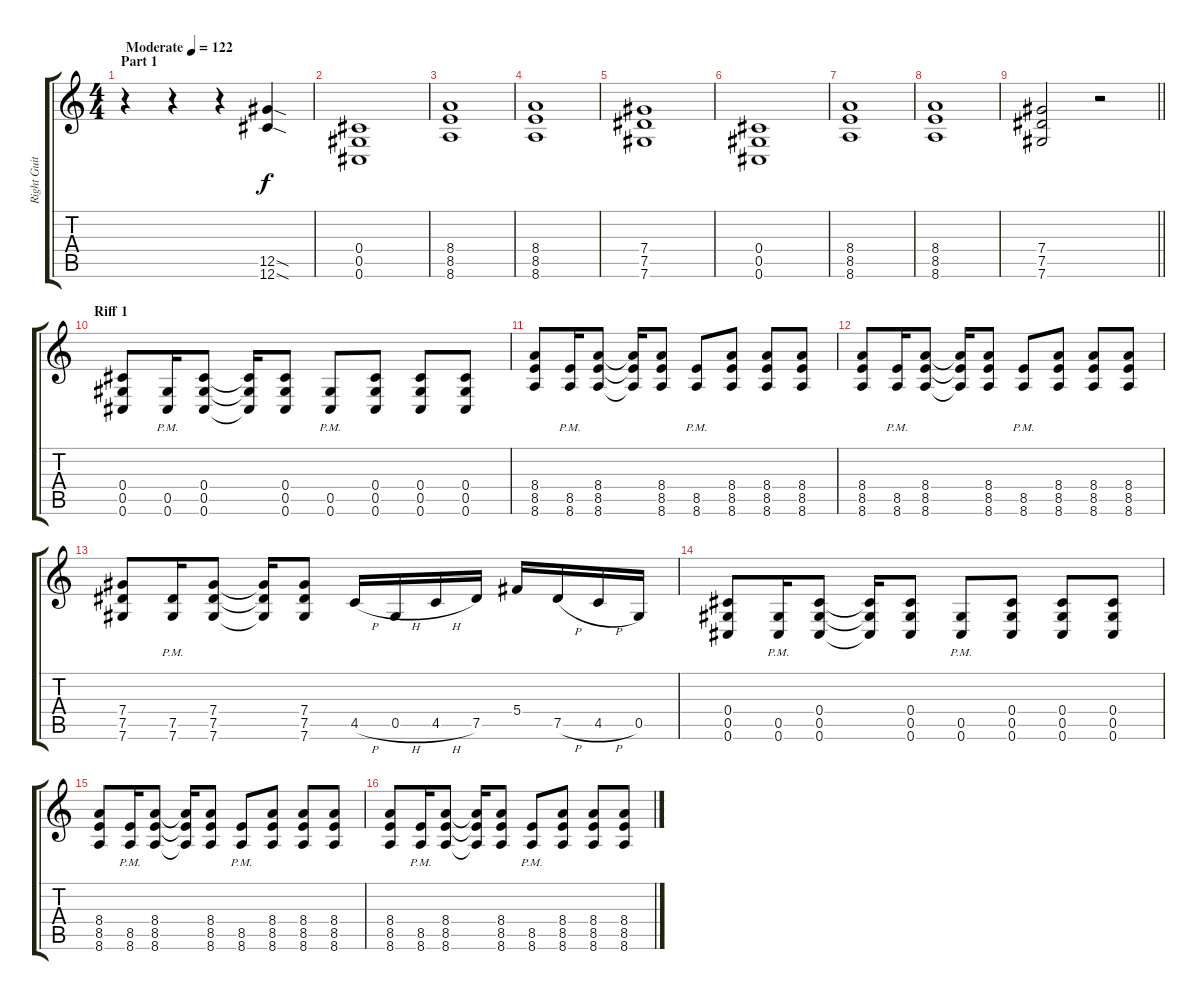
\track ("Right Guitar" "Right Guit") {instrument overdrivenguitar}
\staff {score tabs}
\tuning (Eb4 Bb3 Gb3 Db3 Ab2 Db2) {hide}
\ts (4 4)
\section ("" "Part 1")
\tempo (122 "Moderate")
\clef g2
\ks c
r.4{dy f instrument overdrivenguitar} r.4 r.4 (12.5{sod} 12.6{sod}).4 |
(0.4 0.5 0.6).1 |
(8.4 8.5 8.6).1 |
(8.4 8.5 8.6).1 |
(7.4 7.5 7.6).1 |
(0.4 0.5 0.6).1 |
(8.4 8.5 8.6).1 |
(8.4 8.5 8.6).1 |
\barLineRight lightlight
(7.4 7.5 7.6).2 r.2 |
\section ("" "Riff 1")
(0.4 0.5 0.6).8 (0.5{pm} 0.6{pm}).16 (0.4 0.5 0.6).8 (0.4{t} 0.5{t} 0.6{t}).16 (0.4 0.5 0.6).8 (0.5{pm} 0.6{pm}).8 (0.4 0.5 0.6).8 (0.4 0.5 0.6).8 (0.4 0.5 0.6).8 |
(8.4 8.5 8.6).8 (8.5{pm} 8.6{pm}).16 (8.4 8.5 8.6).8 (8.4{t} 8.5{t} 8.6{t}).16 (8.4 8.5 8.6).8 (8.5{pm} 8.6{pm}).8 (8.4 8.5 8.6).8 (8.4 8.5 8.6).8 (8.4 8.5 8.6).8 |
(8.4 8.5 8.6).8 (8.5{pm} 8.6{pm}).16 (8.4 8.5 8.6).8 (8.4{t} 8.5{t} 8.6{t}).16 (8.4 8.5 8.6).8 (8.5{pm} 8.6{pm}).8 (8.4 8.5 8.6).8 (8.4 8.5 8.6).8 (8.4 8.5 8.6).8 |
(7.4 7.5 7.6).8 (7.5{pm} 7.6{pm}).16 (7.4 7.5 7.6).8 (7.4{t} 7.5{t} 7.6{t}).16 (7.4 7.5 7.6).8 4.5{h}.16 0.5{h}.16 4.5{h}.16 7.5.16 5.4.16 7.5{h}.16 4.5{h}.16 0.5.16 |
(0.4 0.5 0.6).8 (0.5{pm} 0.6{pm}).16 (0.4 0.5 0.6).8 (0.4{t} 0.5{t} 0.6{t}).16 (0.4 0.5 0.6).8 (0.5{pm} 0.6{pm}).8 (0.4 0.5 0.6).8 (0.4 0.5 0.6).8 (0.4 0.5 0.6).8 |
(8.4 8.5 8.6).8 (8.5{pm} 8.6{pm}).16 (8.4 8.5 8.6).8 (8.4{t} 8.5{t} 8.6{t}).16 (8.4 8.5 8.6).8 (8.5{pm} 8.6{pm}).8 (8.4 8.5 8.6).8 (8.4 8.5 8.6).8 (8.4 8.5 8.6).8 |
(8.4 8.5 8.6).8 (8.5{pm} 8.6{pm}).16 (8.4 8.5 8.6).8 (8.4{t} 8.5{t} 8.6{t}).16 (8.4 8.5 8.6).8 (8.5{pm} 8.6{pm}).8 (8.4 8.5 8.6).8 (8.4 8.5 8.6).8 (8.4 8.5 8.6).8
